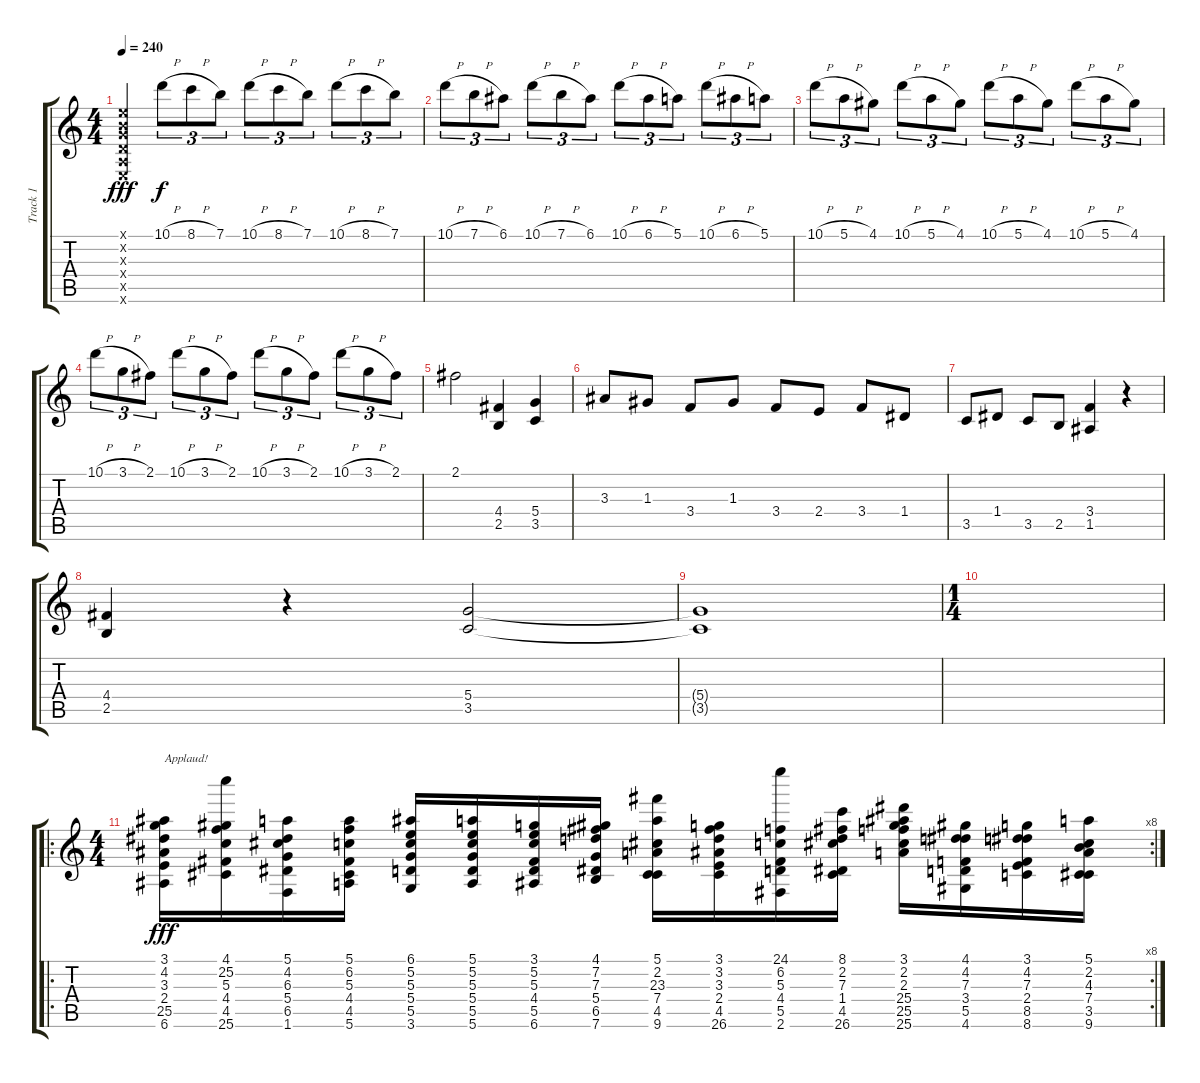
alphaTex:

\track ("Track 1" "Track 1") {instrument distortionguitar}
\staff {score tabs}
\tuning (E4 B3 G3 D3 A2 E2) {hide}
\ts (4 4)
\tempo 240
\clef g2
\ks c
(0.1{x} 0.2{x} 0.3{x} 0.4{x} 0.5{x} 0.6{x}).4{dy fff} 10.1{h}.8{tu (3 2) dy f} 8.1{h}.8{tu (3 2)} 7.1.8{tu (3 2)} 10.1{h}.8{tu (3 2)} 8.1{h}.8{tu (3 2)} 7.1.8{tu (3 2)} 10.1{h}.8{tu (3 2)} 8.1{h}.8{tu (3 2)} 7.1.8{tu (3 2)} |
10.1{h}.8{tu (3 2)} 7.1{h}.8{tu (3 2)} 6.1.8{tu (3 2)} 10.1{h}.8{tu (3 2)} 7.1{h}.8{tu (3 2)} 6.1.8{tu (3 2)} 10.1{h}.8{tu (3 2)} 6.1{h}.8{tu (3 2)} 5.1.8{tu (3 2)} 10.1{h}.8{tu (3 2)} 6.1{h}.8{tu (3 2)} 5.1.8{tu (3 2)} |
10.1{h}.8{tu (3 2)} 5.1{h}.8{tu (3 2)} 4.1.8{tu (3 2)} 10.1{h}.8{tu (3 2)} 5.1{h}.8{tu (3 2)} 4.1.8{tu (3 2)} 10.1{h}.8{tu (3 2)} 5.1{h}.8{tu (3 2)} 4.1.8{tu (3 2)} 10.1{h}.8{tu (3 2)} 5.1{h}.8{tu (3 2)} 4.1.8{tu (3 2)} |
10.1{h}.8{tu (3 2)} 3.1{h}.8{tu (3 2)} 2.1.8{tu (3 2)} 10.1{h}.8{tu (3 2)} 3.1{h}.8{tu (3 2)} 2.1.8{tu (3 2)} 10.1{h}.8{tu (3 2)} 3.1{h}.8{tu (3 2)} 2.1.8{tu (3 2)} 10.1{h}.8{tu (3 2)} 3.1{h}.8{tu (3 2)} 2.1.8{tu (3 2)} |
2.1.2 (4.4 2.5).4 (5.4 3.5).4 |
3.3.8 1.3.8 3.4.8 1.3.8 3.4.8 2.4.8 3.4.8 1.4.8 |
3.5.8 1.4.8 3.5.8 2.5.8 (3.4 1.5).4 r.4 |
(4.4 2.5).4 r.4 (5.4 3.5).2 |
(5.4{t} 3.5{t}).1 |
\ts (1 4)
|
\ro
\rc 8
\ts (4 4)
(3.1 4.2 3.3 2.4 25.5 6.6).16{txt "Applaud!" dy fff} (4.1 25.2 5.3 4.4 4.5 25.6).16 (5.1 4.2 6.3 5.4 6.5 1.6).16 (5.1 6.2 5.3 4.4 4.5 5.6).16 (6.1 5.2 5.3 5.4 5.5 3.6).16 (5.1 5.2 5.3 5.4 5.5 5.6).16 (3.1 5.2 5.3 4.4 5.5 6.6).16 (4.1 7.2 7.3 5.4 6.5 7.6).16 (5.1 2.2 23.3 7.4 4.5 9.6).16 (3.1 3.2 3.3 2.4 4.5 26.6).16 (24.1 6.2 5.3 4.4 5.5 2.6).16 (8.1 2.2 7.3 1.4 4.5 26.6).16 (3.1 2.2 2.3 25.4 25.5 25.6).16 (4.1 4.2 7.3 3.4 5.5 4.6).16 (3.1 4.2 7.3 2.4 8.5 8.6).16 (5.1 2.2 4.3 7.4 3.5 9.6).16
